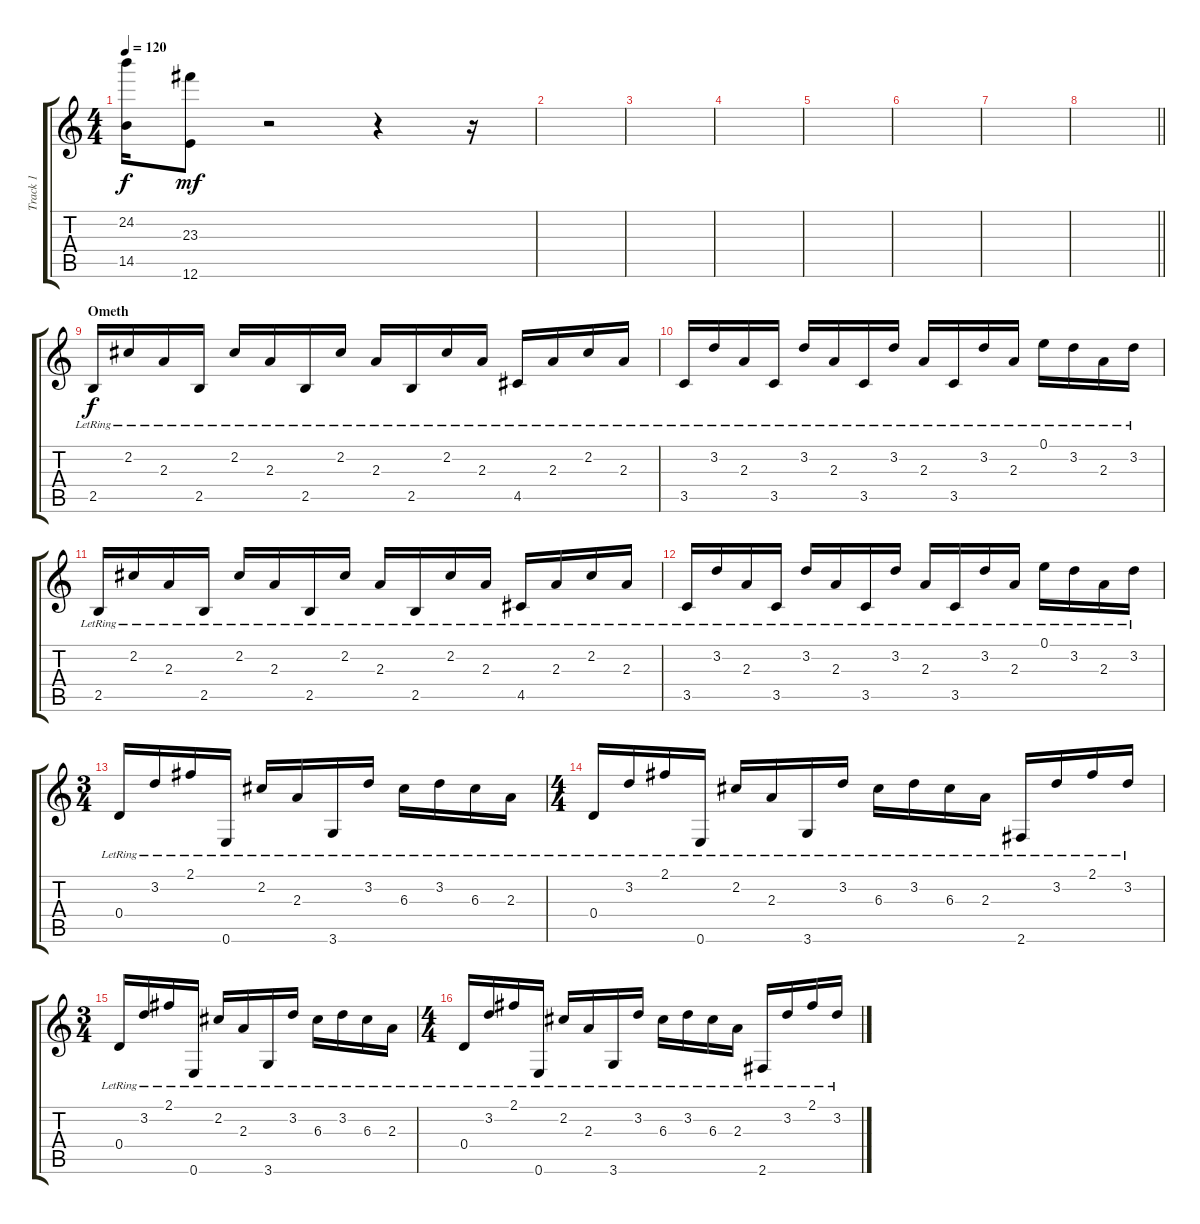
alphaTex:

\track ("Track 1" "Track 1") {instrument electricguitarjazz}
\staff {score tabs}
\tuning (E4 B3 G3 D3 A2 E2) {hide}
\ts (4 4)
\tempo 120
\clef g2
\ks c
(24.2{t} 14.5{t}).16{dy f} (23.3 12.6).8{dy mf} r.2 r.4 r.16 |
|
|
|
|
|
|
\barLineRight lightlight
|
\section ("" "Ometh")
2.5{lr}.16{dy f volume 13} 2.2{lr}.16 2.3{lr}.16 2.5{lr}.16 2.2{lr}.16 2.3{lr}.16 2.5{lr}.16 2.2{lr}.16 2.3{lr}.16 2.5{lr}.16 2.2{lr}.16 2.3{lr}.16 4.5{lr}.16 2.3{lr}.16 2.2{lr}.16 2.3{lr}.16 |
3.5{lr}.16 3.2{lr}.16 2.3{lr}.16 3.5{lr}.16 3.2{lr}.16 2.3{lr}.16 3.5{lr}.16 3.2{lr}.16 2.3{lr}.16 3.5{lr}.16 3.2{lr}.16 2.3{lr}.16 0.1{lr}.16 3.2{lr}.16 2.3{lr}.16 3.2{lr}.16 |
2.5{lr}.16 2.2{lr}.16 2.3{lr}.16 2.5{lr}.16 2.2{lr}.16 2.3{lr}.16 2.5{lr}.16 2.2{lr}.16 2.3{lr}.16 2.5{lr}.16 2.2{lr}.16 2.3{lr}.16 4.5{lr}.16 2.3{lr}.16 2.2{lr}.16 2.3{lr}.16 |
3.5{lr}.16 3.2{lr}.16 2.3{lr}.16 3.5{lr}.16 3.2{lr}.16 2.3{lr}.16 3.5{lr}.16 3.2{lr}.16 2.3{lr}.16 3.5{lr}.16 3.2{lr}.16 2.3{lr}.16 0.1{lr}.16 3.2{lr}.16 2.3{lr}.16 3.2{lr}.16 |
\ts (3 4)
0.4{lr}.16{volume 11} 3.2{lr}.16 2.1{lr}.16 0.6{lr}.16 2.2{lr}.16 2.3{lr}.16 3.6{lr}.16 3.2{lr}.16 6.3{lr}.16 3.2{lr}.16 6.3{lr}.16 2.3{lr}.16 |
\ts (4 4)
0.4{lr}.16 3.2{lr}.16 2.1{lr}.16 0.6{lr}.16 2.2{lr}.16 2.3{lr}.16 3.6{lr}.16 3.2{lr}.16 6.3{lr}.16 3.2{lr}.16 6.3{lr}.16 2.3{lr}.16 2.6{lr}.16 3.2{lr}.16 2.1{lr}.16 3.2{lr}.16 |
\ts (3 4)
0.4{lr}.16 3.2{lr}.16 2.1{lr}.16 0.6{lr}.16 2.2{lr}.16 2.3{lr}.16 3.6{lr}.16 3.2{lr}.16 6.3{lr}.16 3.2{lr}.16 6.3{lr}.16 2.3{lr}.16 |
\ts (4 4)
0.4{lr}.16 3.2{lr}.16 2.1{lr}.16 0.6{lr}.16 2.2{lr}.16 2.3{lr}.16 3.6{lr}.16 3.2{lr}.16 6.3{lr}.16 3.2{lr}.16 6.3{lr}.16 2.3{lr}.16 2.6{lr}.16 3.2{lr}.16 2.1{lr}.16 3.2{lr}.16
